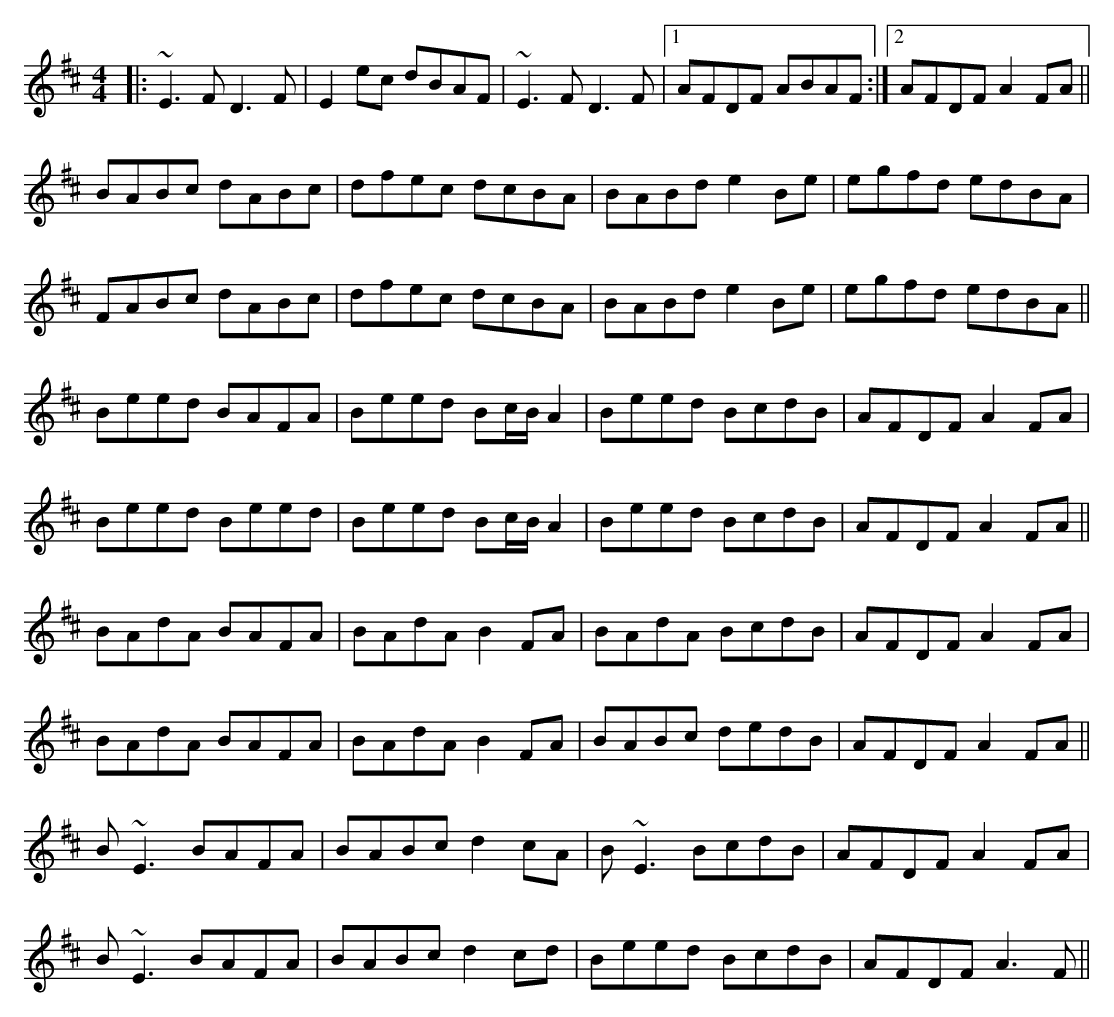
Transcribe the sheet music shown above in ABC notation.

X:1
M:4/4
K:Edor
|:~E3F D3F|E2ec dBAF|~E3F D3F|1 AFDF ABAF:|2 AFDF A2FA||
BABc dABc|dfec dcBA|BABd e2Be|egfd edBA|
FABc dABc|dfec dcBA|BABd e2Be|egfd edBA||
Beed BAFA|Beed Bc/B/ A2|Beed BcdB|AFDF A2FA|
Beed Beed|Beed Bc/B/ A2|Beed BcdB|AFDF A2FA||
BAdA BAFA|BAdA B2FA|BAdA BcdB|AFDF A2FA|
BAdA BAFA|BAdA B2FA|BABc dedB|AFDF A2FA||
B~E3 BAFA|BABc d2cA|B~E3 BcdB|AFDF A2FA|
B~E3 BAFA|BABc d2cd|Beed BcdB|AFDF A3F||
